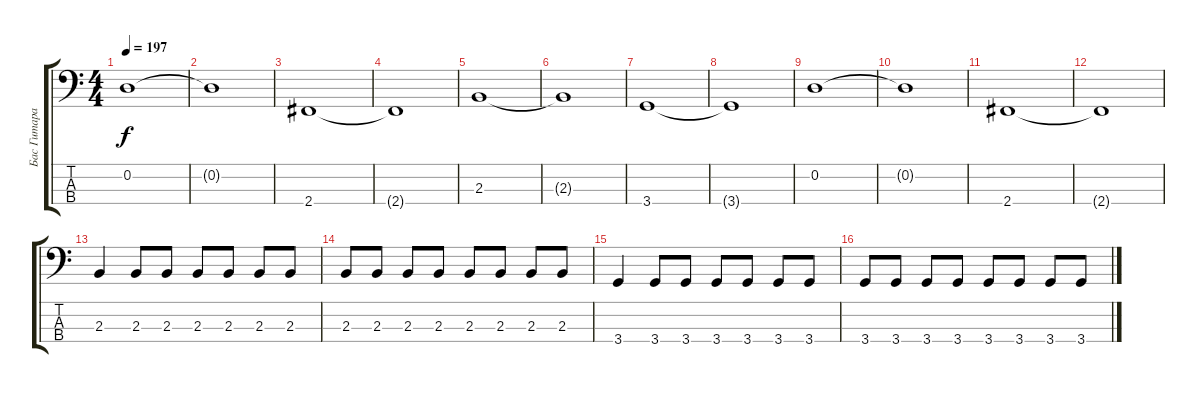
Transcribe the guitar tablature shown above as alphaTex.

\track ("Бас Гитара (Cone)" "Бас Гитара") {instrument electricbassfinger}
\staff {score tabs}
\tuning (G2 D2 A1 E1) {hide}
\ts (4 4)
\tempo 197
\clef f4
\ks c
0.2.1{dy f} |
0.2{t}.1 |
2.4.1 |
2.4{t}.1 |
2.3.1 |
2.3{t}.1 |
3.4.1 |
3.4{t}.1 |
0.2.1 |
0.2{t}.1 |
2.4.1 |
2.4{t}.1 |
2.3.4 2.3.8 2.3.8 2.3.8 2.3.8 2.3.8 2.3.8 |
2.3.8 2.3.8 2.3.8 2.3.8 2.3.8 2.3.8 2.3.8 2.3.8 |
3.4.4 3.4.8 3.4.8 3.4.8 3.4.8 3.4.8 3.4.8 |
3.4.8 3.4.8 3.4.8 3.4.8 3.4.8 3.4.8 3.4.8 3.4.8
